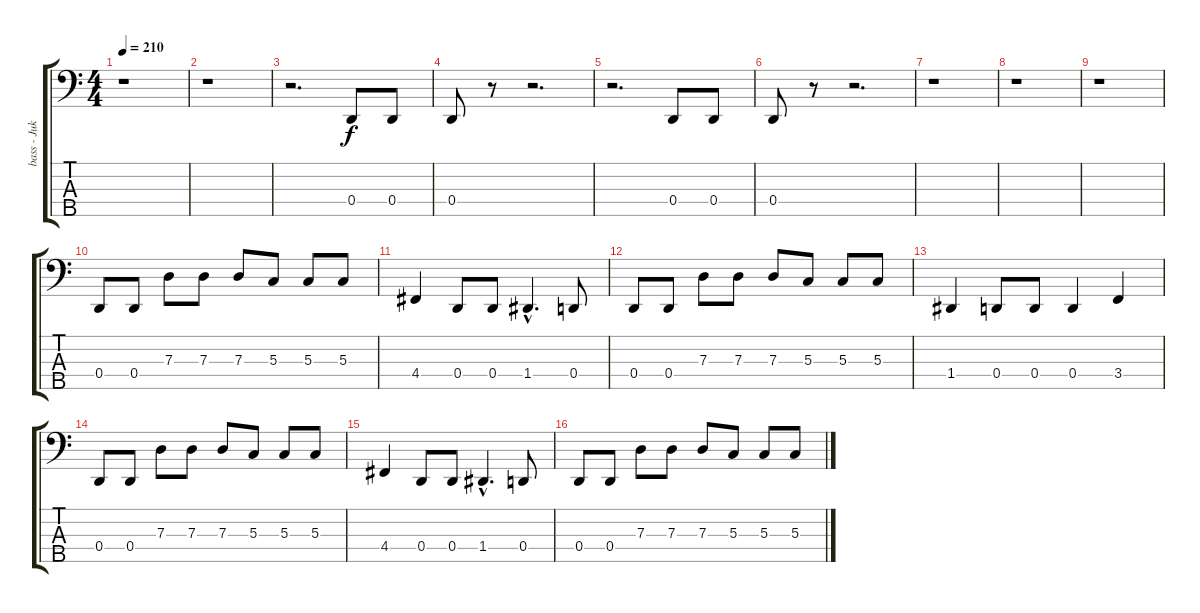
\track ("bass - Jukka" "bass - Juk") {instrument electricbassfinger}
\staff {score tabs}
\tuning (F2 C2 G1 D1 A0) {hide}
\ts (4 4)
\tempo 210
\clef f4
\ks c
r.1{dy f} |
r.1 |
r.2{d} 0.4.8 0.4.8 |
0.4.8 r.8 r.2{d} |
r.2{d} 0.4.8 0.4.8 |
0.4.8 r.8 r.2{d} |
r.1 |
r.1 |
r.1 |
0.4.8 0.4.8 7.3.8 7.3.8 7.3.8 5.3.8 5.3.8 5.3.8 |
4.4.4 0.4.8 0.4.8 1.4{hac}.4{d} 0.4.8 |
0.4.8 0.4.8 7.3.8 7.3.8 7.3.8 5.3.8 5.3.8 5.3.8 |
1.4.4 0.4.8 0.4.8 0.4.4 3.4.4 |
0.4.8 0.4.8 7.3.8 7.3.8 7.3.8 5.3.8 5.3.8 5.3.8 |
4.4.4 0.4.8 0.4.8 1.4{hac}.4{d} 0.4.8 |
0.4.8 0.4.8 7.3.8 7.3.8 7.3.8 5.3.8 5.3.8 5.3.8
